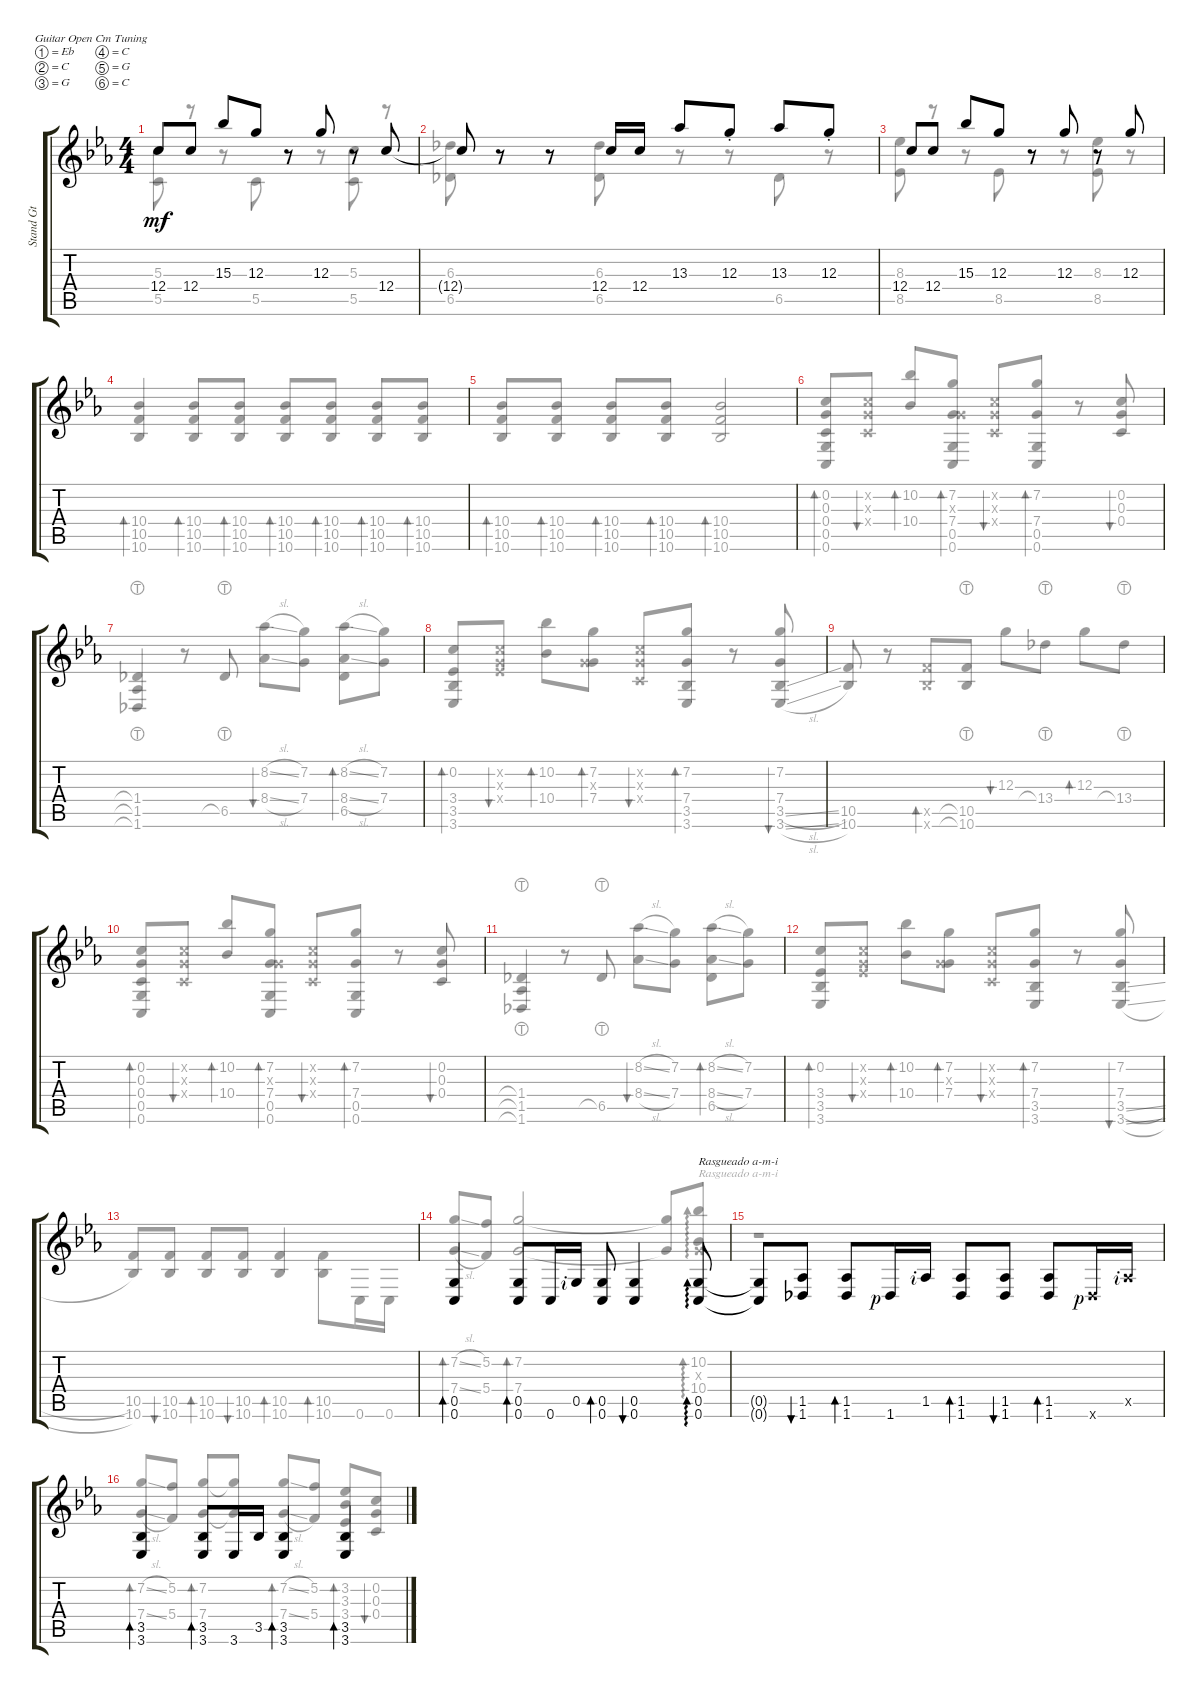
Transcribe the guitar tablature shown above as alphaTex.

\defaultSystemsLayout 4
\bracketExtendMode groupsimilarinstruments
\otherSystemsTrackNameOrientation horizontal
\track ("Standard Guitar" "Stand Gt") {instrument acousticguitarsteel}
\staff {score tabs}
\tuning (Eb4 C4 G3 C3 G2 C2)
\voice
\ts (4 4)
\tempo (140 hide)
\clef g2
\ks cminor
12.4{acc forcenatural}.8{dy mf beam Up} 12.4{acc forcenatural}.8{beam Up} 15.3{acc b}.8{beam Up} 12.3{acc forcenatural}.8{beam Up} r.8{beam Up} 12.3{acc forcenatural}.8{beam Up} r.8{beam Up} 12.4{acc forcenatural}.8{beam Up} |
12.4{t acc forcenatural}.8{beam Up} r.8{beam Up} r.8{beam Up} 12.4{acc forcenatural}.16{beam Up} 12.4{acc forcenatural}.16{beam Up} 13.3{acc b}.8{beam Up} 12.3{st acc forcenatural}.8{beam Up} 13.3{acc b}.8{beam Up} 12.3{st acc forcenatural}.8{beam Up} |
12.4{acc forcenatural}.8{beam Up} 12.4{acc forcenatural}.8{beam Up} 15.3{acc b}.8{beam Up} 12.3{acc forcenatural}.8{beam Up} r.8{beam Up} 12.3{acc forcenatural}.8{beam Up} r.8{beam Up} 12.3{acc forcenatural}.8{beam Up} |
|
|
|
|
|
|
|
|
|
|
(0.6{acc forcenatural} 0.5{acc forcenatural}).4{bd 30 beam Up} (0.6{acc forcenatural} 0.5{acc forcenatural}).8{bd 30 beam Up} 0.6{acc forcenatural}.16{beam Up} 0.5{rf 2 acc forcenatural}.16{beam Up} (0.6{acc forcenatural} 0.5{acc forcenatural}).8{bd 30 beam Up} (0.5{acc forcenatural} 0.6{acc forcenatural}).4{bu 30 beam Up} (0.6{acc forcenatural} 0.5{acc forcenatural}).8{ad 0 txt "Rasgueado a-m-i" beam Up} |
(0.5{t acc forcenatural} 0.6{t acc forcenatural}).8{beam Up} (1.5{acc b} 1.6{acc b}).8{bu 30 beam Up} (1.5{acc b} 1.6{acc b}).8{bd 30 beam Up} 1.6{rf 1 acc b}.16{beam Up} 1.5{rf 2 acc b}.16{beam Up} (1.5{acc b} 1.6{acc b}).8{bd 30 beam Up} (1.6{acc b} 1.5{acc b}).8{bu 30 beam Up} (1.5{acc b} 1.6{acc b}).8{bd 30 beam Up} 1.6{x rf 1 acc b}.16{beam Up} 1.5{x rf 2 acc b}.16{beam Up} |
(3.6{acc b} 3.5{acc b}).4{bd 30 beam Up} (3.6{acc b} 3.5{acc b}).8{bd 30 beam Up} 3.6{acc b}.16{beam Up} 3.5{acc b}.16{beam Up} (3.6{acc b} 3.5{acc b}).4{bd 30 beam Up} (3.5{acc b} 3.6{acc b}).4{bd 30 beam Up}
\voice
\clef g2
\ottava regular
\simile none
\ks cminor
(5.5{acc forcenatural} 5.3{acc forcenatural}).8{dy mf beam Down} r.8{beam Down} r.8{beam Down} 5.5{acc forcenatural}.8{beam Down} r.8{beam Down} r.8{beam Down} (5.5{acc forcenatural} 5.3{acc forcenatural}).8{beam Down} r.8{beam Down} |
(6.3{acc b} 6.5{acc b}).8{beam Down} r.8{beam Down} r.8{beam Down} (6.5{acc b} 6.3{acc b}).8{beam Down} r.8{beam Down} r.8{beam Down} 6.5{acc b}.8{beam Down} r.8{beam Down} |
(8.3{acc b} 8.5{acc b}).8{beam Down} r.8{beam Down} r.8{beam Down} 8.5{acc b}.8{beam Down} r.8{beam Down} r.8{beam Down} (8.5{acc b} 8.3{acc b}).8{beam Down} r.8{beam Down} |
(10.6{acc b} 10.5{acc forcenatural} 10.4{acc b}).4{bd 30 beam Up} (10.6{acc b} 10.5{acc forcenatural} 10.4{acc b}).8{bd 30 beam Up} (10.6{acc b} 10.5{acc forcenatural} 10.4{acc b}).8{bd 30 beam Up} (10.6{acc b} 10.5{acc forcenatural} 10.4{acc b}).8{bd 30 beam Up} (10.6{acc b} 10.5{acc forcenatural} 10.4{acc b}).8{bd 30 beam Up} (10.6{acc b} 10.5{acc forcenatural} 10.4{acc b}).8{bd 30 beam Up} (10.6{acc b} 10.5{acc forcenatural} 10.4{acc b}).8{bd 30 beam Up} |
(10.6{acc b} 10.5{acc forcenatural} 10.4{acc b}).8{bd 30 beam Up} (10.6{acc b} 10.5{acc forcenatural} 10.4{acc b}).8{bd 30 beam Up} (10.6{acc b} 10.5{acc forcenatural} 10.4{acc b}).8{bd 30 beam Up} (10.6{acc b} 10.5{acc forcenatural} 10.4{acc b}).8{bd 30 beam Up} (10.6{acc b} 10.5{acc forcenatural} 10.4{acc b}).2{bd 30 beam Up} |
(0.6{acc forcenatural} 0.5{acc forcenatural} 0.4{acc forcenatural} 0.3{acc forcenatural} 0.2{acc forcenatural}).8{bd 30 beam Up} (0.2{x acc forcenatural} 0.3{x acc forcenatural} 0.4{x acc forcenatural}).8{bu 30 beam Up} (10.2{acc b} 10.4{acc b}).8{bd 30 beam Up} (7.2{acc forcenatural} 7.4{acc forcenatural} 0.5{acc forcenatural} 0.6{acc forcenatural} 0.3{x acc forcenatural}).8{bd 30 beam Up} (0.2{x acc forcenatural} 0.4{x acc forcenatural} 0.3{x acc forcenatural}).8{bu 30 beam Up} (7.2{acc forcenatural} 7.4{acc forcenatural} 0.6{acc forcenatural} 0.5{acc forcenatural}).8{bd 30 beam Up} r.8{beam Up} (0.2{acc forcenatural} 0.4{acc forcenatural} 0.3{acc forcenatural}).8{bu 30 beam Up} |
(1.6{lht acc b} 1.5{lht acc b} 1.4{lht acc b}).4{beam Up} r.8{beam Up} 6.5{lht acc b}.8{beam Up} (8.4{sl acc b} 8.2{sl acc b}).8{bu 30 beam Down} (7.4{acc forcenatural} 7.2{acc forcenatural}).8{beam Down} (8.4{sl acc b} 8.2{sl acc b} 6.5{acc b}).8{bd 30 beam Down} (7.4{acc forcenatural} 7.2{acc forcenatural}).8{beam Down} |
(3.6{acc b} 3.5{acc b} 3.4{acc b} 0.2{acc forcenatural}).8{bd 30 beam Up} (0.2{x acc forcenatural} 0.3{x acc forcenatural} 3.4{x acc b}).8{bu 30 beam Up} (10.2{acc b} 10.4{acc b}).8{bd 30 beam Down} (7.2{acc forcenatural} 7.4{acc forcenatural} 0.3{x acc forcenatural}).8{bd 30 beam Down} (0.2{x acc forcenatural} 0.4{x acc forcenatural} 0.3{x acc forcenatural}).8{bu 30 beam Up} (7.2{acc forcenatural} 7.4{acc forcenatural} 3.6{acc b} 3.5{acc b}).8{bd 30 beam Up} r.8{beam Up} (7.2{acc forcenatural} 7.4{acc forcenatural} 3.5{sl acc b} 3.6{sl acc b}).8{bu 30 beam Up} |
(10.5{acc forcenatural} 10.6{acc b}).8{beam Up} r.8{beam Up} (10.5{x acc forcenatural} 10.6{x acc b}).8{bd 30 beam Up} (10.5{lht acc forcenatural} 10.6{lht acc b}).8{beam Up} 12.3{acc forcenatural}.8{bu 30 beam Down} 13.4{lht acc b}.8{beam Down} 12.3{acc forcenatural}.8{bd 30 beam Down} 13.4{lht acc b}.8{beam Down} |
(0.6{acc forcenatural} 0.5{acc forcenatural} 0.4{acc forcenatural} 0.3{acc forcenatural} 0.2{acc forcenatural}).8{bd 30 beam Up} (0.2{x acc forcenatural} 0.3{x acc forcenatural} 0.4{x acc forcenatural}).8{bu 30 beam Up} (10.2{acc b} 10.4{acc b}).8{bd 30 beam Up} (7.2{acc forcenatural} 7.4{acc forcenatural} 0.5{acc forcenatural} 0.6{acc forcenatural} 0.3{x acc forcenatural}).8{bd 30 beam Up} (0.2{x acc forcenatural} 0.4{x acc forcenatural} 0.3{x acc forcenatural}).8{bu 30 beam Up} (7.2{acc forcenatural} 7.4{acc forcenatural} 0.6{acc forcenatural} 0.5{acc forcenatural}).8{bd 30 beam Up} r.8{beam Up} (0.2{acc forcenatural} 0.4{acc forcenatural} 0.3{acc forcenatural}).8{bu 30 beam Up} |
(1.6{lht acc b} 1.5{lht acc b} 1.4{lht acc b}).4{beam Up} r.8{beam Up} 6.5{lht acc b}.8{beam Up} (8.4{sl acc b} 8.2{sl acc b}).8{bu 30 beam Down} (7.4{acc forcenatural} 7.2{acc forcenatural}).8{beam Down} (8.4{sl acc b} 8.2{sl acc b} 6.5{acc b}).8{bd 30 beam Down} (7.4{acc forcenatural} 7.2{acc forcenatural}).8{beam Down} |
(3.6{acc b} 3.5{acc b} 3.4{acc b} 0.2{acc forcenatural}).8{bd 30 beam Up} (0.2{x acc forcenatural} 0.3{x acc forcenatural} 3.4{x acc b}).8{bu 30 beam Up} (10.2{acc b} 10.4{acc b}).8{bd 30 beam Down} (7.2{acc forcenatural} 7.4{acc forcenatural} 0.3{x acc forcenatural}).8{bd 30 beam Down} (0.2{x acc forcenatural} 0.4{x acc forcenatural} 0.3{x acc forcenatural}).8{bu 30 beam Up} (7.2{acc forcenatural} 7.4{acc forcenatural} 3.6{acc b} 3.5{acc b}).8{bd 30 beam Up} r.8{beam Up} (7.2{acc forcenatural} 7.4{acc forcenatural} 3.5{sl acc b} 3.6{sl acc b}).8{bu 30 beam Up} |
(10.5{acc forcenatural} 10.6{acc b}).8{beam Up} (10.5{acc forcenatural} 10.6{acc b}).8{bu 30 beam Up} (10.5{acc forcenatural} 10.6{acc b}).8{bd 30 beam Up} (10.5{acc forcenatural} 10.6{acc b}).8{bu 30 beam Up} (10.5{acc forcenatural} 10.6{acc b}).4{bd 30 beam Up} (10.5{acc forcenatural} 10.6{acc b}).8{bd 30 beam Down} 0.6{acc forcenatural}.16{beam Down} 0.6{acc forcenatural}.16{beam Down} |
(7.2{sl acc forcenatural} 7.4{sl acc forcenatural}).8{bd 30 beam Up} (5.2{acc forcenatural} 5.4{acc forcenatural}).8{beam Up} (7.2{acc forcenatural} 7.4{acc forcenatural}).2{bd 30 beam Up} (7.2{t acc forcenatural} 7.4{t acc forcenatural}).8{beam Up} (10.2{acc b} 10.4{acc b} 0.3{x acc forcenatural}).8{ad 0 txt "Rasgueado a-m-i" beam Up} |
r.1{beam Down} |
(7.2{sl acc forcenatural} 7.4{sl acc forcenatural}).8{bd 30 beam Up} (5.2{acc forcenatural} 5.4{acc forcenatural}).8{beam Up} (7.2{acc forcenatural} 7.4{acc forcenatural}).8{bd 30 beam Up} (7.2{t acc forcenatural} 7.4{t acc forcenatural}).8{beam Up} (7.2{sl acc forcenatural} 7.4{sl acc forcenatural}).8{bd 30 beam Up} (5.2{acc forcenatural} 5.4{acc forcenatural}).8{beam Up} (3.2{acc b} 3.4{acc b} 3.3{acc b}).8{bd 30 beam Up} (0.2{acc forcenatural} 0.3{acc forcenatural} 0.4{acc forcenatural}).8{bu 30 beam Up}
